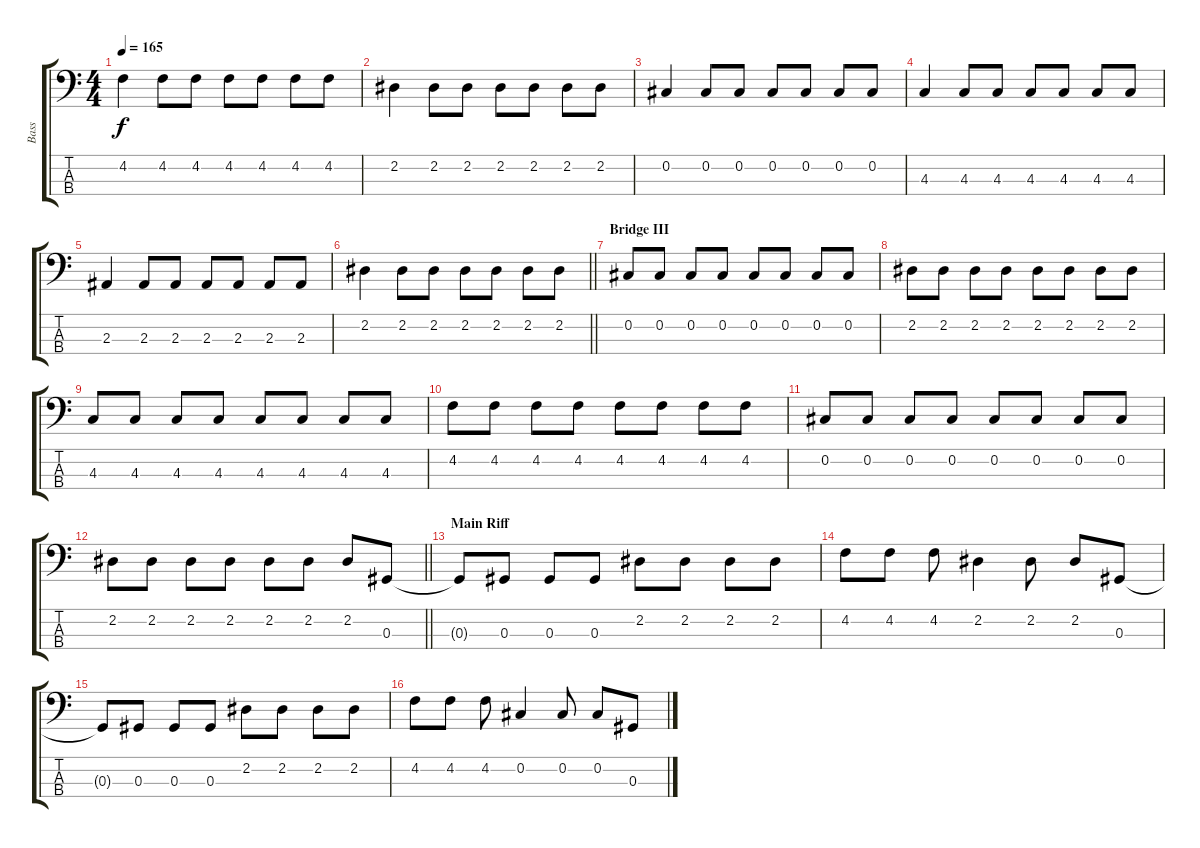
\track ("Bass" "Bass") {instrument electricbasspick}
\staff {score tabs}
\tuning (Gb2 Db2 Ab1 Eb1) {hide}
\ts (4 4)
\tempo 165
\clef f4
\ks c
4.2.4{dy f} 4.2.8 4.2.8 4.2.8 4.2.8 4.2.8 4.2.8 |
2.2.4 2.2.8 2.2.8 2.2.8 2.2.8 2.2.8 2.2.8 |
0.2.4 0.2.8 0.2.8 0.2.8 0.2.8 0.2.8 0.2.8 |
4.3.4 4.3.8 4.3.8 4.3.8 4.3.8 4.3.8 4.3.8 |
2.3.4 2.3.8 2.3.8 2.3.8 2.3.8 2.3.8 2.3.8 |
\barLineRight lightlight
2.2.4 2.2.8 2.2.8 2.2.8 2.2.8 2.2.8 2.2.8 |
\section ("" "Bridge III")
0.2.8 0.2.8 0.2.8 0.2.8 0.2.8 0.2.8 0.2.8 0.2.8 |
2.2.8 2.2.8 2.2.8 2.2.8 2.2.8 2.2.8 2.2.8 2.2.8 |
4.3.8 4.3.8 4.3.8 4.3.8 4.3.8 4.3.8 4.3.8 4.3.8 |
4.2.8 4.2.8 4.2.8 4.2.8 4.2.8 4.2.8 4.2.8 4.2.8 |
0.2.8 0.2.8 0.2.8 0.2.8 0.2.8 0.2.8 0.2.8 0.2.8 |
\barLineRight lightlight
2.2.8 2.2.8 2.2.8 2.2.8 2.2.8 2.2.8 2.2.8 0.3.8 |
\section ("" "Main Riff")
0.3{t}.8 0.3.8 0.3.8 0.3.8 2.2.8 2.2.8 2.2.8 2.2.8 |
4.2.8 4.2.8 4.2.8 2.2.4 2.2.8 2.2.8 0.3.8 |
0.3{t}.8 0.3.8 0.3.8 0.3.8 2.2.8 2.2.8 2.2.8 2.2.8 |
4.2.8 4.2.8 4.2.8 0.2.4 0.2.8 0.2.8 0.3.8
